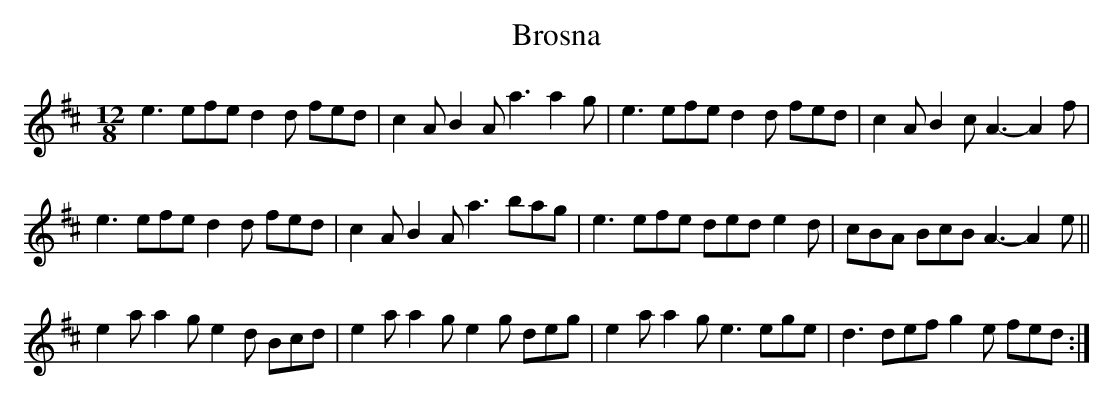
X:1
T: Brosna
L: 1/8
M: 12/8
K: D
e3 efe d2 d fed|c2 A B2 A a3 a2 g|\
e3 efe d2 d fed|c2 A B2 c A3-A2 f|
e3 efe d2 d fed|c2 A B2 A a3 bag|\
e3 efe ded e2 d|cBA BcB A3-A2 e ||
e2 a a2 g e2 d Bcd|e2 a a2 g e2 g deg|\
e2 a a2 g e3 ege|d3 def g2 e fed :|
